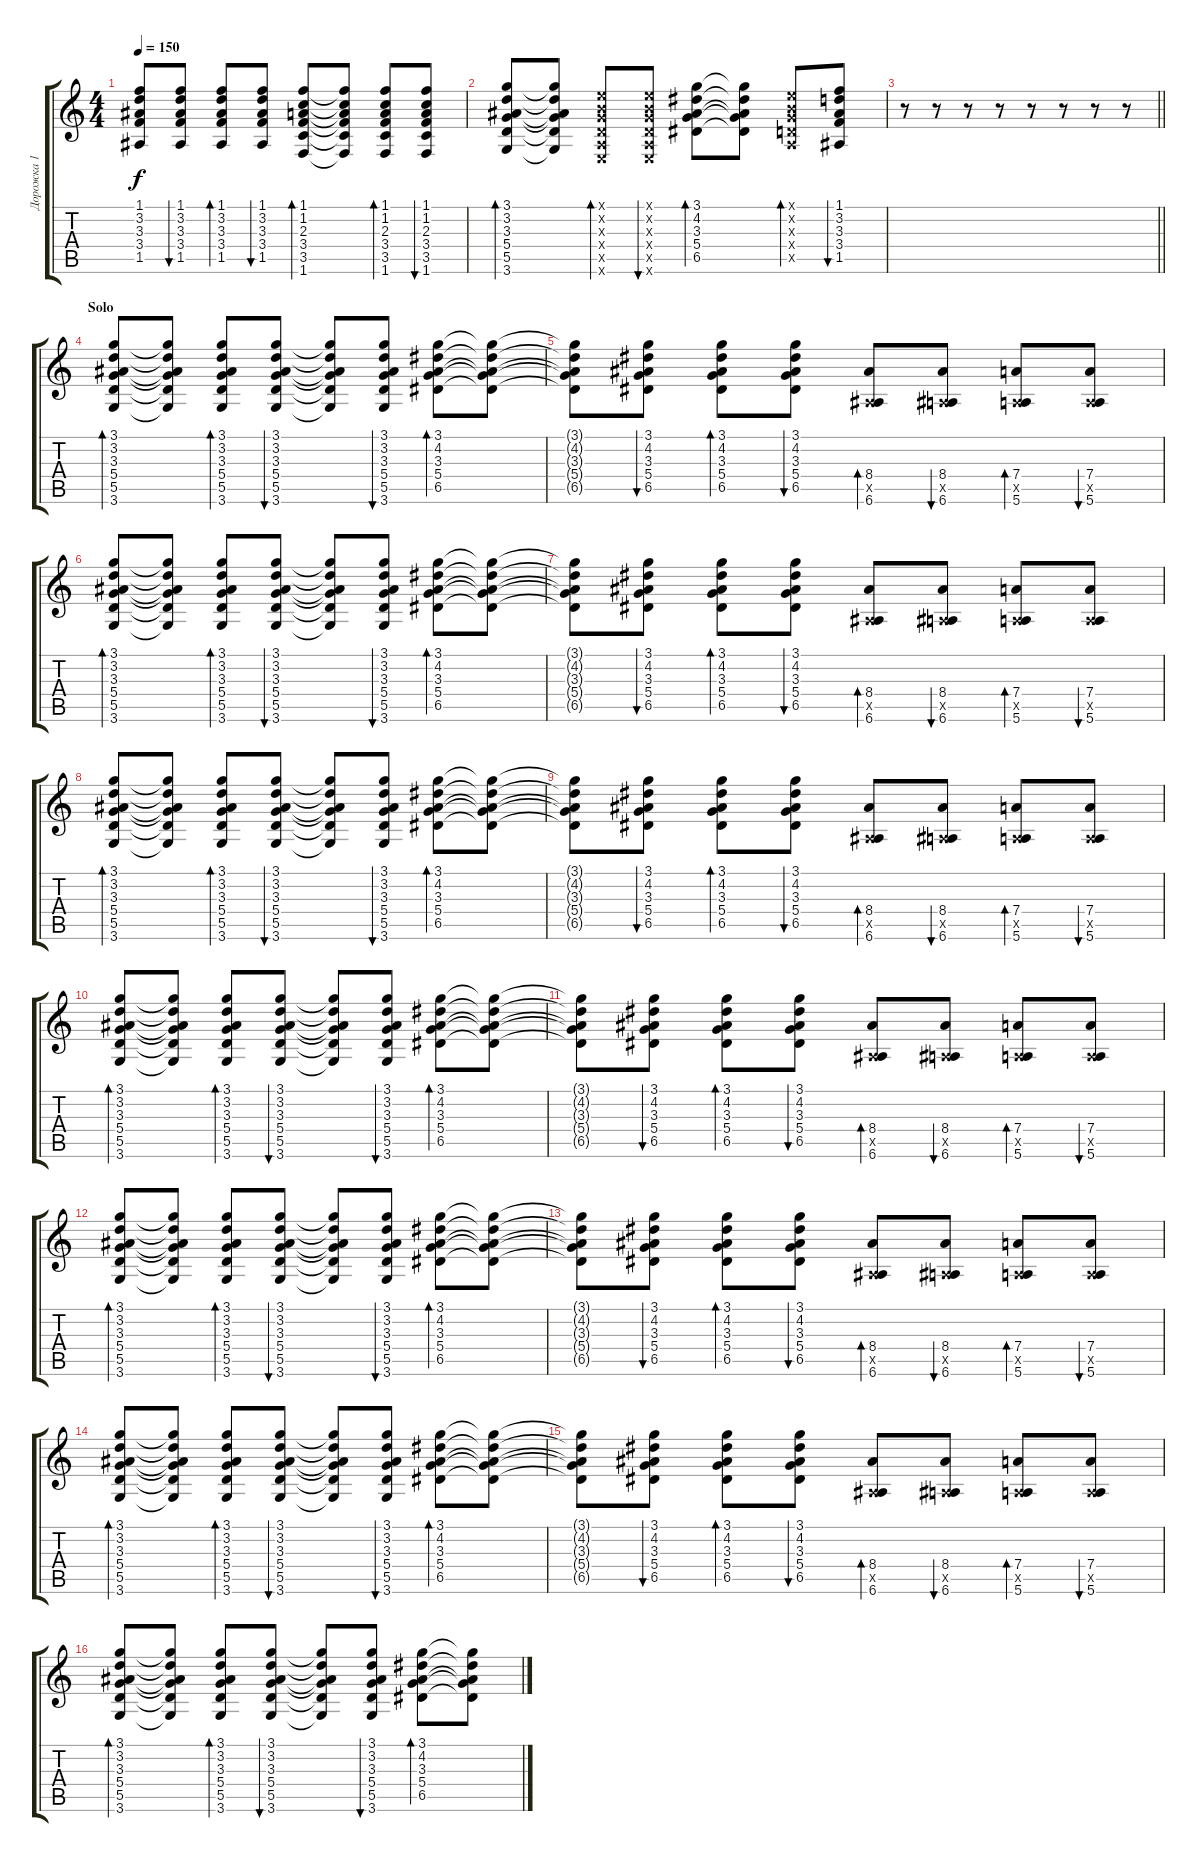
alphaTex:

\track ("Дорожка 1" "Дорожка 1") {instrument acousticguitarsteel}
\staff {score tabs}
\tuning (E4 B3 G3 D3 A2 E2) {hide}
\ts (4 4)
\tempo 150
\clef g2
\ks c
(1.1{t} 3.2{t} 3.3{t} 3.4{t} 1.5{t}).8{dy f} (1.1 3.2 3.3 3.4 1.5).8{bu 60} (1.1 3.2 3.3 3.4 1.5).8{bd 60} (1.1 3.2 3.3 3.4 1.5).8{bu 60} (1.1 1.2 2.3 3.4 3.5 1.6).8{bd 60} (1.1{t} 1.2{t} 2.3{t} 3.4{t} 3.5{t} 1.6{t}).8 (1.1 1.2 2.3 3.4 3.5 1.6).8{bd 60} (1.1 1.2 2.3 3.4 3.5 1.6).8{bu 60} |
(3.1 3.2 3.3 5.4 5.5 3.6).8{bd 60} (3.1{t} 3.2{t} 3.3{t} 5.4{t} 5.5{t} 3.6{t}).8 (0.1{x} 0.2{x} 0.3{x} 0.4{x} 0.5{x} 0.6{x}).8{bd 60} (0.1{x} 0.2{x} 0.3{x} 0.4{x} 0.5{x} 0.6{x}).8{bu 60} (3.1 4.2 3.3 5.4 6.5).8{bd 60} (3.1{t} 4.2{t} 3.3{t} 5.4{t} 6.5{t}).8 (0.1{x} 0.2{x} 0.3{x} 0.4{x} 0.5{x}).8{bd 60} (1.1 3.2 3.3 3.4 1.5).8{bu 60} |
\barLineRight lightlight
r.8 r.8 r.8 r.8 r.8 r.8 r.8 r.8 |
\section ("" "Solo")
(3.1 3.2 3.3 5.4 5.5 3.6).8{bd 60} (3.1{t} 3.2{t} 3.3{t} 5.4{t} 5.5{t} 3.6{t}).8 (3.1 3.2 3.3 5.4 5.5 3.6).8{bd 60} (3.1 3.2 3.3 5.4 5.5 3.6).8{bu 60} (3.1{t} 3.2{t} 3.3{t} 5.4{t} 5.5{t} 3.6{t}).8 (3.1 3.2 3.3 5.4 5.5 3.6).8{bu 60} (3.1 4.2 3.3 5.4 6.5).8{bd 60} (3.1{t} 4.2{t} 3.3{t} 5.4{t} 6.5{t}).8 |
(3.1{t} 4.2{t} 3.3{t} 5.4{t} 6.5{t}).8 (3.1 4.2 3.3 5.4 6.5).8{bu 60} (3.1 4.2 3.3 5.4 6.5).8{bd 60} (3.1 4.2 3.3 5.4 6.5).8{bu 60} (8.4 0.5{x} 6.6).8{bd 60} (8.4 0.5{x} 6.6).8{bu 60} (7.4 0.5{x} 5.6).8{bd 60} (7.4 0.5{x} 5.6).8{bu 60} |
(3.1 3.2 3.3 5.4 5.5 3.6).8{bd 60} (3.1{t} 3.2{t} 3.3{t} 5.4{t} 5.5{t} 3.6{t}).8 (3.1 3.2 3.3 5.4 5.5 3.6).8{bd 60} (3.1 3.2 3.3 5.4 5.5 3.6).8{bu 60} (3.1{t} 3.2{t} 3.3{t} 5.4{t} 5.5{t} 3.6{t}).8 (3.1 3.2 3.3 5.4 5.5 3.6).8{bu 60} (3.1 4.2 3.3 5.4 6.5).8{bd 60} (3.1{t} 4.2{t} 3.3{t} 5.4{t} 6.5{t}).8 |
(3.1{t} 4.2{t} 3.3{t} 5.4{t} 6.5{t}).8 (3.1 4.2 3.3 5.4 6.5).8{bu 60} (3.1 4.2 3.3 5.4 6.5).8{bd 60} (3.1 4.2 3.3 5.4 6.5).8{bu 60} (8.4 0.5{x} 6.6).8{bd 60} (8.4 0.5{x} 6.6).8{bu 60} (7.4 0.5{x} 5.6).8{bd 60} (7.4 0.5{x} 5.6).8{bu 60} |
(3.1 3.2 3.3 5.4 5.5 3.6).8{bd 60} (3.1{t} 3.2{t} 3.3{t} 5.4{t} 5.5{t} 3.6{t}).8 (3.1 3.2 3.3 5.4 5.5 3.6).8{bd 60} (3.1 3.2 3.3 5.4 5.5 3.6).8{bu 60} (3.1{t} 3.2{t} 3.3{t} 5.4{t} 5.5{t} 3.6{t}).8 (3.1 3.2 3.3 5.4 5.5 3.6).8{bu 60} (3.1 4.2 3.3 5.4 6.5).8{bd 60} (3.1{t} 4.2{t} 3.3{t} 5.4{t} 6.5{t}).8 |
(3.1{t} 4.2{t} 3.3{t} 5.4{t} 6.5{t}).8 (3.1 4.2 3.3 5.4 6.5).8{bu 60} (3.1 4.2 3.3 5.4 6.5).8{bd 60} (3.1 4.2 3.3 5.4 6.5).8{bu 60} (8.4 0.5{x} 6.6).8{bd 60} (8.4 0.5{x} 6.6).8{bu 60} (7.4 0.5{x} 5.6).8{bd 60} (7.4 0.5{x} 5.6).8{bu 60} |
(3.1 3.2 3.3 5.4 5.5 3.6).8{bd 60} (3.1{t} 3.2{t} 3.3{t} 5.4{t} 5.5{t} 3.6{t}).8 (3.1 3.2 3.3 5.4 5.5 3.6).8{bd 60} (3.1 3.2 3.3 5.4 5.5 3.6).8{bu 60} (3.1{t} 3.2{t} 3.3{t} 5.4{t} 5.5{t} 3.6{t}).8 (3.1 3.2 3.3 5.4 5.5 3.6).8{bu 60} (3.1 4.2 3.3 5.4 6.5).8{bd 60} (3.1{t} 4.2{t} 3.3{t} 5.4{t} 6.5{t}).8 |
(3.1{t} 4.2{t} 3.3{t} 5.4{t} 6.5{t}).8 (3.1 4.2 3.3 5.4 6.5).8{bu 60} (3.1 4.2 3.3 5.4 6.5).8{bd 60} (3.1 4.2 3.3 5.4 6.5).8{bu 60} (8.4 0.5{x} 6.6).8{bd 60} (8.4 0.5{x} 6.6).8{bu 60} (7.4 0.5{x} 5.6).8{bd 60} (7.4 0.5{x} 5.6).8{bu 60} |
(3.1 3.2 3.3 5.4 5.5 3.6).8{bd 60} (3.1{t} 3.2{t} 3.3{t} 5.4{t} 5.5{t} 3.6{t}).8 (3.1 3.2 3.3 5.4 5.5 3.6).8{bd 60} (3.1 3.2 3.3 5.4 5.5 3.6).8{bu 60} (3.1{t} 3.2{t} 3.3{t} 5.4{t} 5.5{t} 3.6{t}).8 (3.1 3.2 3.3 5.4 5.5 3.6).8{bu 60} (3.1 4.2 3.3 5.4 6.5).8{bd 60} (3.1{t} 4.2{t} 3.3{t} 5.4{t} 6.5{t}).8 |
(3.1{t} 4.2{t} 3.3{t} 5.4{t} 6.5{t}).8 (3.1 4.2 3.3 5.4 6.5).8{bu 60} (3.1 4.2 3.3 5.4 6.5).8{bd 60} (3.1 4.2 3.3 5.4 6.5).8{bu 60} (8.4 0.5{x} 6.6).8{bd 60} (8.4 0.5{x} 6.6).8{bu 60} (7.4 0.5{x} 5.6).8{bd 60} (7.4 0.5{x} 5.6).8{bu 60} |
(3.1 3.2 3.3 5.4 5.5 3.6).8{bd 60} (3.1{t} 3.2{t} 3.3{t} 5.4{t} 5.5{t} 3.6{t}).8 (3.1 3.2 3.3 5.4 5.5 3.6).8{bd 60} (3.1 3.2 3.3 5.4 5.5 3.6).8{bu 60} (3.1{t} 3.2{t} 3.3{t} 5.4{t} 5.5{t} 3.6{t}).8 (3.1 3.2 3.3 5.4 5.5 3.6).8{bu 60} (3.1 4.2 3.3 5.4 6.5).8{bd 60} (3.1{t} 4.2{t} 3.3{t} 5.4{t} 6.5{t}).8 |
(3.1{t} 4.2{t} 3.3{t} 5.4{t} 6.5{t}).8 (3.1 4.2 3.3 5.4 6.5).8{bu 60} (3.1 4.2 3.3 5.4 6.5).8{bd 60} (3.1 4.2 3.3 5.4 6.5).8{bu 60} (8.4 0.5{x} 6.6).8{bd 60} (8.4 0.5{x} 6.6).8{bu 60} (7.4 0.5{x} 5.6).8{bd 60} (7.4 0.5{x} 5.6).8{bu 60} |
(3.1 3.2 3.3 5.4 5.5 3.6).8{bd 60} (3.1{t} 3.2{t} 3.3{t} 5.4{t} 5.5{t} 3.6{t}).8 (3.1 3.2 3.3 5.4 5.5 3.6).8{bd 60} (3.1 3.2 3.3 5.4 5.5 3.6).8{bu 60} (3.1{t} 3.2{t} 3.3{t} 5.4{t} 5.5{t} 3.6{t}).8 (3.1 3.2 3.3 5.4 5.5 3.6).8{bu 60} (3.1 4.2 3.3 5.4 6.5).8{bd 60} (3.1{t} 4.2{t} 3.3{t} 5.4{t} 6.5{t}).8
